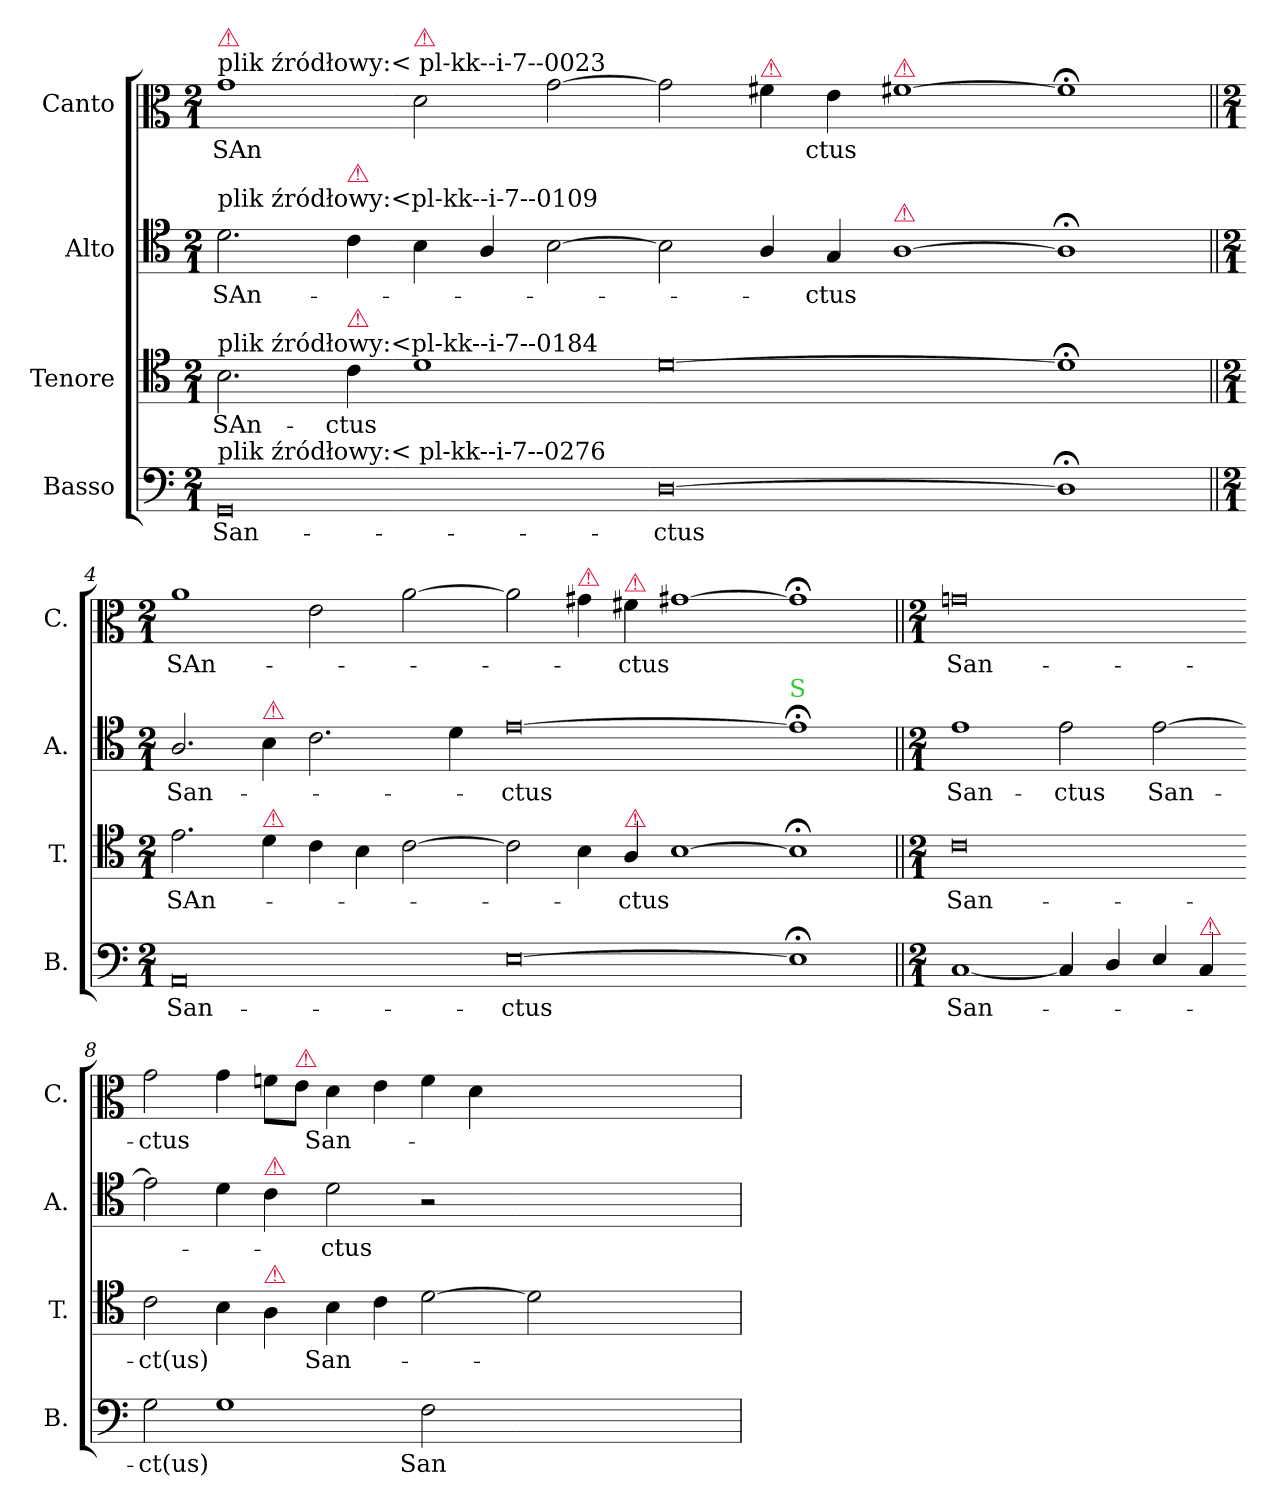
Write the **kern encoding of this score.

**kern	**text	**kern	**text	**kern	**text	**kern	**text
*part4	*part4	*part3	*part3	*part2	*part2	*part1	*part1
*staff4	*staff4	*staff3	*staff3	*staff2	*staff2	*staff1	*staff1
*I"Basso	*	*I"Tenore	*	*I"Alto	*	*I"Canto	*
*I'B.	*	*I'T.	*	*I'A.	*	*I'C.	*
*clefF4	*	*clefC4	*	*clefC4	*	*clefC3	*
*k[]	*	*k[]	*	*k[]	*	*k[]	*
*M2/1	*	*M2/1	*	*M2/1	*	*M2/1	*
=1	=1	=1	=1	=1	=1	=1	=1
!	!	!	!	!	!	!LO:TX:a:t=plik źródłowy&colon;< pl-kk--i-7--0023	!
!	!	!	!	!	!	!LO:TX:a:color=crimson:t=⚠	!
!	!	!	!	!LO:TX:a:t=plik źródłowy&colon;<pl-kk--i-7--0109	!	!	!
!	!	!LO:TX:a:t=plik źródłowy&colon;<pl-kk--i-7--0184	!	!	!	!	!
!LO:TX:a:t=plik źródłowy&colon;< pl-kk--i-7--0276	!	!	!	!	!	!	!
0GG/	San-	2.B\	SAn-	2.d\	SAn-	1g\	SAn
!	!	!	!	!LO:TX:a:color=crimson:t=⚠	!	!	!
!	!	!LO:TX:a:color=crimson:t=⚠	!	!	!	!	!
.	.	4c\	-ctus	4c\	.	.	.
!	!	!	!	!	!	!LO:TX:a:color=crimson:t=⚠	!
.	.	1d\	.	4B\	.	2d\	.
.	.	.	.	4A/	.	.	.
.	.	.	.	[2B\	.	[2g\	.
=2-	=2-	=2-	=2-	=2-	=2-	=2-	=2-
[0D\	-ctus	[0d\	.	2B\]	.	2g\]	.
!	!	!	!	!	!	!LO:TX:a:color=crimson:t=⚠	!
.	.	.	.	4A/	.	4f#X\	.
.	.	.	.	4G/	-ctus	4e\	ctus
!	!	!	!	!	!	!LO:TX:a:color=crimson:t=⚠	!
!	!	!	!	!LO:TX:a:color=crimson:t=⚠	!	!	!
.	.	.	.	[1A\	.	[1f#X\	.
=3-	=3-	=3-	=3-	=3-	=3-	=3-	=3-
1D;<\]	.	1d;\]	.	1A;\]	.	1f#;\]	.
=4||	=4||	=4||	=4||	=4||	=4||	=4||	=4||
*M2/1	*	*M2/1	*	*M2/1	*	*M2/1	*
0AA/	San-	2.e\	SAn-	2.A/	San-	1a\	SAn-
!	!	!	!	!LO:TX:a:color=crimson:t=⚠	!	!	!
!	!	!LO:TX:a:color=crimson:t=⚠	!	!	!	!	!
.	.	4d\	.	4B\	.	.	.
.	.	4c\	.	2.c\	.	2e\	.
.	.	4B\	.	.	.	.	.
.	.	[2c\	.	.	.	[2a\	.
.	.	.	.	4d\	.	.	.
=5-	=5-	=5-	=5-	=5-	=5-	=5-	=5-
[0E:\	-ctus	2c\]	.	[0e\	-ctus	2a\]	.
!	!	!	!	!	!	!LO:TX:a:color=crimson:t=⚠	!
.	.	4B\	.	.	.	4g#X\	.
!	!	!	!	!	!	!LO:TX:a:color=crimson:t=⚠	!
!	!	!LO:TX:a:color=crimson:t=⚠	!	!	!	!	!
.	.	4A/	-ctus	.	.	4f#X\	-ctus
.	.	[1B\	.	.	.	[1g#X\	.
=6-	=6-	=6-	=6-	=6-	=6-	=6-	=6-
!	!	!	!	!LO:TX:a:color=limegreen:t=S	!	!	!
1E;<\]	.	1B;<\]	.	1e;\]	.	1g#;\]	.
=7||	=7||	=7||	=7||	=7||	=7||	=7||	=7||
*M2/1	*	*M2/1	*	*M2/1	*	*M2/1	*
[1C/	San-	0c\	San-	1e\	San-	0gn\	San-
4C/]	.	.	.	2e\	-ctus	.	.
4D/	.	.	.	.	.	.	.
!	!	!	!	!	!LO:LY:i	!	!
4E/	.	.	.	[2e\	San-	.	.
!LO:TX:a:color=crimson:t=⚠	!	!	!	!	!	!	!
4C/	.	.	.	.	.	.	.
=8-	=8-	=8-	=8-	=8-	=8-	=8-	=8-
2G\	-ct(us)	2c\	-ct(us)	2e\]	.	2g\	-ctus
1G\	.	4B\	.	4d\	.	4g\	.
!	!	!	!	!LO:TX:a:color=crimson:t=⚠	!	!	!
!	!	!LO:TX:a:color=crimson:t=⚠	!	!	!	!	!
.	.	4A\	.	4c\	.	8fn\L	.
!	!	!	!	!	!	!LO:TX:a:color=crimson:t=⚠	!
.	.	.	.	.	.	8e\J	.
!	!	!	!	!	!LO:LY:i	!	!
.	.	4B\	San-	2d\	-ctus	4d\	San-
.	.	4c\	.	.	.	4e\	.
2F\	San-	[2d\	.	2r	.	4f\	.
.	.	.	.	.	.	4d\	.
=-	=-	=-	=-	=-	=-	=-	=-
0ryy	.	2d\]	.	0ryy	.	0ryy	.
.	.	1.ryy	.	.	.	.	.
=	=	=	=	=	=	=	=
*-	*-	*-	*-	*-	*-	*-	*-
